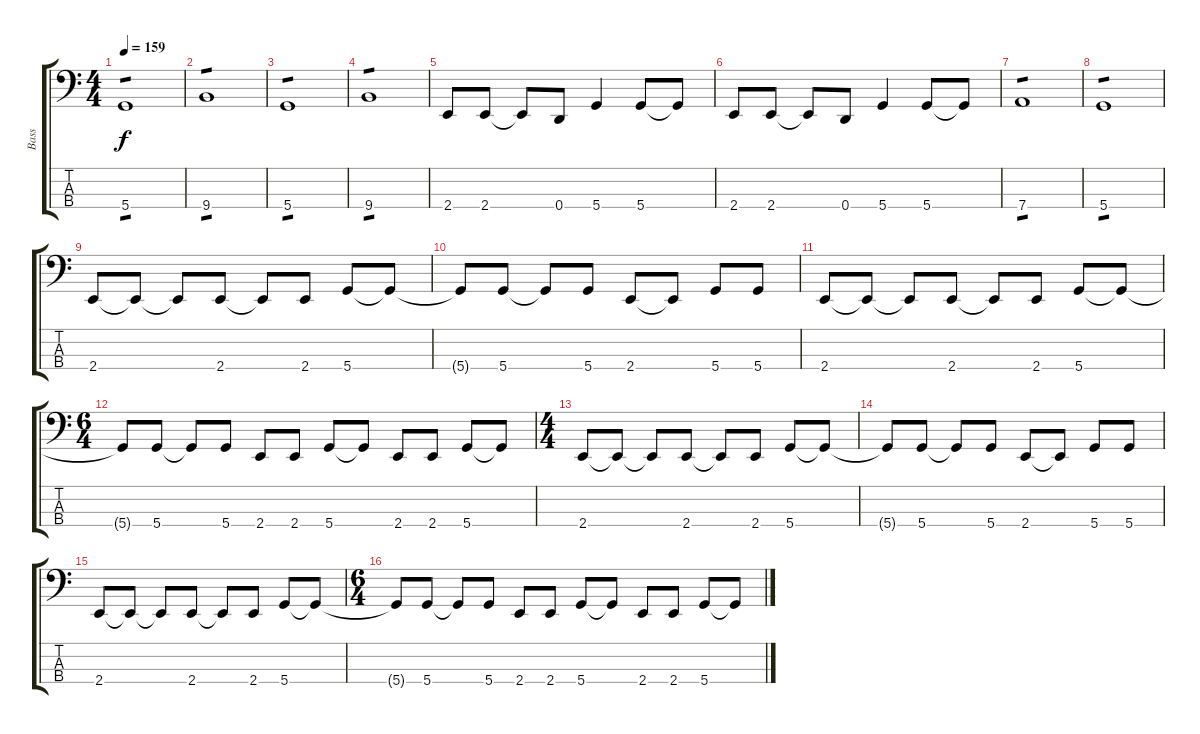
\track ("Bass" "Bass") {instrument electricbassfinger}
\staff {score tabs}
\tuning (G2 D2 A1 D1) {hide}
\ts (4 4)
\tempo 159
\clef f4
\ks c
5.4.1{tp 1 dy f} |
9.4.1{tp 1} |
5.4.1{tp 1} |
9.4.1{tp 1} |
2.4.8 2.4.8 2.4{t}.8 0.4.8 5.4.4 5.4.8 5.4{t}.8 |
2.4.8 2.4.8 2.4{t}.8 0.4.8 5.4.4 5.4.8 5.4{t}.8 |
7.4.1{tp 1} |
5.4.1{tp 1} |
2.4.8 2.4{t}.8 2.4{t}.8 2.4.8 2.4{t}.8 2.4.8 5.4.8 5.4{t}.8 |
5.4{t}.8 5.4.8 5.4{t}.8 5.4.8 2.4.8 2.4{t}.8 5.4.8 5.4.8 |
2.4.8 2.4{t}.8 2.4{t}.8 2.4.8 2.4{t}.8 2.4.8 5.4.8 5.4{t}.8 |
\ts (6 4)
5.4{t}.8 5.4.8 5.4{t}.8 5.4.8 2.4.8 2.4.8 5.4.8 5.4{t}.8 2.4.8 2.4.8 5.4.8 5.4{t}.8 |
\ts (4 4)
2.4.8 2.4{t}.8 2.4{t}.8 2.4.8 2.4{t}.8 2.4.8 5.4.8 5.4{t}.8 |
5.4{t}.8 5.4.8 5.4{t}.8 5.4.8 2.4.8 2.4{t}.8 5.4.8 5.4.8 |
2.4.8 2.4{t}.8 2.4{t}.8 2.4.8 2.4{t}.8 2.4.8 5.4.8 5.4{t}.8 |
\ts (6 4)
5.4{t}.8 5.4.8 5.4{t}.8 5.4.8 2.4.8 2.4.8 5.4.8 5.4{t}.8 2.4.8 2.4.8 5.4.8 5.4{t}.8
